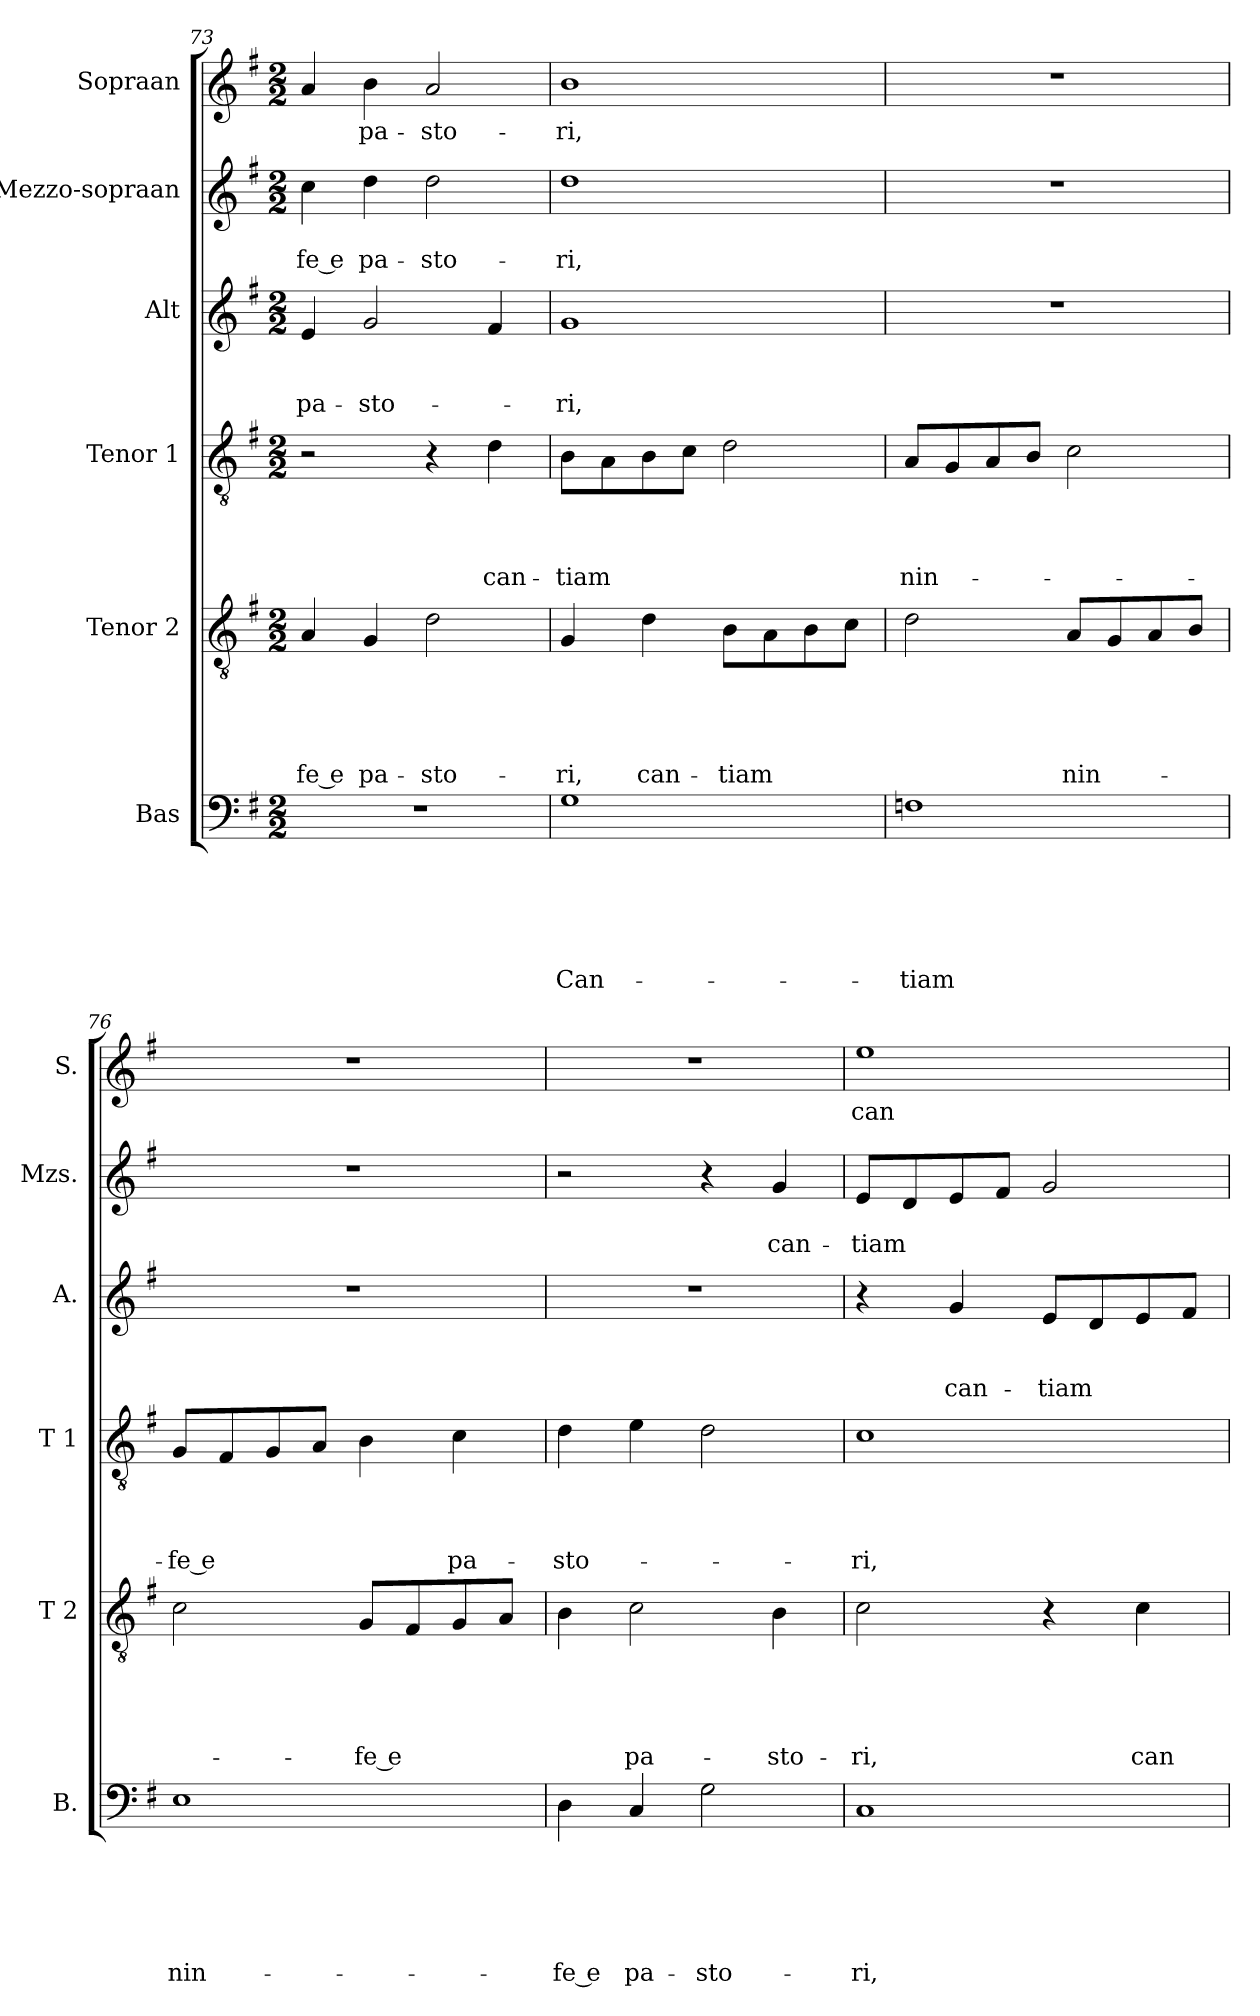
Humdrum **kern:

**kern	**text	**text	**text	**text	**text	**text	**kern	**text	**text	**text	**text	**text	**kern	**text	**text	**text	**text	**kern	**text	**text	**text	**kern	**text	**text	**kern	**text
*part6	*part6	*part6	*part6	*part6	*part6	*part6	*part5	*part5	*part5	*part5	*part5	*part5	*part4	*part4	*part4	*part4	*part4	*part3	*part3	*part3	*part3	*part2	*part2	*part2	*part1	*part1
*staff6	*staff6	*staff6	*staff6	*staff6	*staff6	*staff6	*staff5	*staff5	*staff5	*staff5	*staff5	*staff5	*staff4	*staff4	*staff4	*staff4	*staff4	*staff3	*staff3	*staff3	*staff3	*staff2	*staff2	*staff2	*staff1	*staff1
*I"Bas	*	*	*	*	*	*	*I"Tenor 2	*	*	*	*	*	*I"Tenor 1	*	*	*	*	*I"Alt	*	*	*	*I"Mezzo-sopraan	*	*	*I"Sopraan	*
*I'B.	*	*	*	*	*	*	*I'T 2	*	*	*	*	*	*I'T 1	*	*	*	*	*I'A.	*	*	*	*I'Mzs.	*	*	*I'S.	*
*clefF4	*	*	*	*	*	*	*clefGv2	*	*	*	*	*	*clefGv2	*	*	*	*	*clefG2	*	*	*	*clefG2	*	*	*clefG2	*
*k[f#]	*	*	*	*	*	*	*k[f#]	*	*	*	*	*	*k[f#]	*	*	*	*	*k[f#]	*	*	*	*k[f#]	*	*	*k[f#]	*
*G:	*	*	*	*	*	*	*G:	*	*	*	*	*	*G:	*	*	*	*	*G:	*	*	*	*G:	*	*	*G:	*
*M2/2	*	*	*	*	*	*	*M2/2	*	*	*	*	*	*M2/2	*	*	*	*	*M2/2	*	*	*	*M2/2	*	*	*M2/2	*
=73	=73	=73	=73	=73	=73	=73	=73	=73	=73	=73	=73	=73	=73	=73	=73	=73	=73	=73	=73	=73	=73	=73	=73	=73	=73	=73
!	!	!	!	!	!	!	!	!	!	!	!	!LO:LY:b	!	!	!	!	!	!	!	!	!LO:LY:b	!	!	!LO:LY:b	!	!
1r	.	.	.	.	.	.	4A/	.	.	.	.	-fe e	2r	.	.	.	.	4e/	.	.	pa-	4cc\	.	-fe e	4a/	.
!	!	!	!	!	!	!	!	!	!	!	!	!LO:LY:b	!	!	!	!	!	!	!	!	!LO:LY:b	!	!	!LO:LY:b	!	!LO:LY:b
.	.	.	.	.	.	.	4G/	.	.	.	.	pa-	.	.	.	.	.	2g/	.	.	-sto-	4dd\	.	pa-	4b\	pa-
!	!	!	!	!	!	!	!	!	!	!	!	!LO:LY:b	!	!	!	!	!	!	!	!	!	!	!	!LO:LY:b	!	!LO:LY:b
.	.	.	.	.	.	.	2d\	.	.	.	.	-sto-	4r	.	.	.	.	.	.	.	.	2dd\	.	-sto-	2a/	-sto-
!	!	!	!	!	!	!	!	!	!	!	!	!	!	!	!	!	!LO:LY:b	!	!	!	!	!	!	!	!	!
.	.	.	.	.	.	.	.	.	.	.	.	.	4d\	.	.	.	can-	4f#/	.	.	.	.	.	.	.	.
=74	=74	=74	=74	=74	=74	=74	=74	=74	=74	=74	=74	=74	=74	=74	=74	=74	=74	=74	=74	=74	=74	=74	=74	=74	=74	=74
!	!	!	!	!	!	!LO:LY:b	!	!	!	!	!	!LO:LY:b	!	!	!	!	!LO:LY:b	!	!	!	!LO:LY:b	!	!	!LO:LY:b	!	!LO:LY:b
1G	.	.	.	.	.	Can-	4G/	.	.	.	.	-ri,	8B\L	.	.	.	-tiam	1g	.	.	-ri,	1dd	.	-ri,	1b	-ri,
.	.	.	.	.	.	.	.	.	.	.	.	.	8A\	.	.	.	.	.	.	.	.	.	.	.	.	.
!	!	!	!	!	!	!	!	!	!	!	!	!LO:LY:b	!	!	!	!	!	!	!	!	!	!	!	!	!	!
.	.	.	.	.	.	.	4d\	.	.	.	.	can-	8B\	.	.	.	.	.	.	.	.	.	.	.	.	.
.	.	.	.	.	.	.	.	.	.	.	.	.	8c\J	.	.	.	.	.	.	.	.	.	.	.	.	.
!	!	!	!	!	!	!	!	!	!	!	!	!LO:LY:b	!	!	!	!	!	!	!	!	!	!	!	!	!	!
.	.	.	.	.	.	.	8B\L	.	.	.	.	-tiam	2d\	.	.	.	.	.	.	.	.	.	.	.	.	.
.	.	.	.	.	.	.	8A\	.	.	.	.	.	.	.	.	.	.	.	.	.	.	.	.	.	.	.
.	.	.	.	.	.	.	8B\	.	.	.	.	.	.	.	.	.	.	.	.	.	.	.	.	.	.	.
.	.	.	.	.	.	.	8c\J	.	.	.	.	.	.	.	.	.	.	.	.	.	.	.	.	.	.	.
=75	=75	=75	=75	=75	=75	=75	=75	=75	=75	=75	=75	=75	=75	=75	=75	=75	=75	=75	=75	=75	=75	=75	=75	=75	=75	=75
!	!	!	!	!	!	!LO:LY:b	!	!	!	!	!	!	!	!	!	!	!LO:LY:b	!	!	!	!	!	!	!	!	!
1Fn	.	.	.	.	.	-tiam	2d\	.	.	.	.	.	8A/L	.	.	.	nin-	1r	.	.	.	1r	.	.	1r	.
.	.	.	.	.	.	.	.	.	.	.	.	.	8G/	.	.	.	.	.	.	.	.	.	.	.	.	.
.	.	.	.	.	.	.	.	.	.	.	.	.	8A/	.	.	.	.	.	.	.	.	.	.	.	.	.
.	.	.	.	.	.	.	.	.	.	.	.	.	8B/J	.	.	.	.	.	.	.	.	.	.	.	.	.
!	!	!	!	!	!	!	!	!	!	!	!	!LO:LY:b	!	!	!	!	!	!	!	!	!	!	!	!	!	!
.	.	.	.	.	.	.	8A/L	.	.	.	.	nin-	2c\	.	.	.	.	.	.	.	.	.	.	.	.	.
.	.	.	.	.	.	.	8G/	.	.	.	.	.	.	.	.	.	.	.	.	.	.	.	.	.	.	.
.	.	.	.	.	.	.	8A/	.	.	.	.	.	.	.	.	.	.	.	.	.	.	.	.	.	.	.
.	.	.	.	.	.	.	8B/J	.	.	.	.	.	.	.	.	.	.	.	.	.	.	.	.	.	.	.
=76	=76	=76	=76	=76	=76	=76	=76	=76	=76	=76	=76	=76	=76	=76	=76	=76	=76	=76	=76	=76	=76	=76	=76	=76	=76	=76
!	!	!	!	!	!	!LO:LY:b	!	!	!	!	!	!	!	!	!	!	!LO:LY:b	!	!	!	!	!	!	!	!	!
1E	.	.	.	.	.	nin-	2c\	.	.	.	.	.	8G/L	.	.	.	-fe e	1r	.	.	.	1r	.	.	1r	.
.	.	.	.	.	.	.	.	.	.	.	.	.	8F#/	.	.	.	.	.	.	.	.	.	.	.	.	.
.	.	.	.	.	.	.	.	.	.	.	.	.	8G/	.	.	.	.	.	.	.	.	.	.	.	.	.
.	.	.	.	.	.	.	.	.	.	.	.	.	8A/J	.	.	.	.	.	.	.	.	.	.	.	.	.
!	!	!	!	!	!	!	!	!	!	!	!	!LO:LY:b	!	!	!	!	!	!	!	!	!	!	!	!	!	!
.	.	.	.	.	.	.	8G/L	.	.	.	.	-fe e	4B\	.	.	.	.	.	.	.	.	.	.	.	.	.
.	.	.	.	.	.	.	8F#/	.	.	.	.	.	.	.	.	.	.	.	.	.	.	.	.	.	.	.
!	!	!	!	!	!	!	!	!	!	!	!	!	!	!	!	!	!LO:LY:b	!	!	!	!	!	!	!	!	!
.	.	.	.	.	.	.	8G/	.	.	.	.	.	4c\	.	.	.	pa-	.	.	.	.	.	.	.	.	.
.	.	.	.	.	.	.	8A/J	.	.	.	.	.	.	.	.	.	.	.	.	.	.	.	.	.	.	.
!!LO:PB:g=z
=77	=77	=77	=77	=77	=77	=77	=77	=77	=77	=77	=77	=77	=77	=77	=77	=77	=77	=77	=77	=77	=77	=77	=77	=77	=77	=77
!	!	!	!	!	!	!LO:LY:b	!	!	!	!	!	!	!	!	!	!	!LO:LY:b	!	!	!	!	!	!	!	!	!
4D\	.	.	.	.	.	-fe e	4B\	.	.	.	.	.	4d\	.	.	.	-sto-	1r	.	.	.	2r	.	.	1r	.
!	!	!	!	!	!	!LO:LY:b	!	!	!	!	!	!LO:LY:b	!	!	!	!	!	!	!	!	!	!	!	!	!	!
4C/	.	.	.	.	.	pa-	2c\	.	.	.	.	pa-	4e\	.	.	.	.	.	.	.	.	.	.	.	.	.
!	!	!	!	!	!	!LO:LY:b	!	!	!	!	!	!	!	!	!	!	!	!	!	!	!	!	!	!	!	!
2G\	.	.	.	.	.	-sto-	.	.	.	.	.	.	2d\	.	.	.	.	.	.	.	.	4r	.	.	.	.
!	!	!	!	!	!	!	!	!	!	!	!	!LO:LY:b	!	!	!	!	!	!	!	!	!	!	!	!LO:LY:b	!	!
.	.	.	.	.	.	.	4B\	.	.	.	.	-sto-	.	.	.	.	.	.	.	.	.	4g/	.	can-	.	.
=78	=78	=78	=78	=78	=78	=78	=78	=78	=78	=78	=78	=78	=78	=78	=78	=78	=78	=78	=78	=78	=78	=78	=78	=78	=78	=78
!	!	!	!	!	!	!LO:LY:b	!	!	!	!	!	!LO:LY:b	!	!	!	!	!LO:LY:b	!	!	!	!	!	!	!LO:LY:b	!	!LO:LY:b
1C	.	.	.	.	.	-ri,	2c\	.	.	.	.	-ri,	1c	.	.	.	-ri,	4r	.	.	.	8e/L	.	-tiam	1ee	can-
.	.	.	.	.	.	.	.	.	.	.	.	.	.	.	.	.	.	.	.	.	.	8d/	.	.	.	.
!	!	!	!	!	!	!	!	!	!	!	!	!	!	!	!	!	!	!	!	!	!LO:LY:b	!	!	!	!	!
.	.	.	.	.	.	.	.	.	.	.	.	.	.	.	.	.	.	4g/	.	.	can-	8e/	.	.	.	.
.	.	.	.	.	.	.	.	.	.	.	.	.	.	.	.	.	.	.	.	.	.	8f#/J	.	.	.	.
!	!	!	!	!	!	!	!	!	!	!	!	!	!	!	!	!	!	!	!	!	!LO:LY:b	!	!	!	!	!
.	.	.	.	.	.	.	4r	.	.	.	.	.	.	.	.	.	.	8e/L	.	.	-tiam	2g/	.	.	.	.
.	.	.	.	.	.	.	.	.	.	.	.	.	.	.	.	.	.	8d/	.	.	.	.	.	.	.	.
!	!	!	!	!	!	!	!	!	!	!	!	!LO:LY:b	!	!	!	!	!	!	!	!	!	!	!	!	!	!
.	.	.	.	.	.	.	4c\	.	.	.	.	can-	.	.	.	.	.	8e/	.	.	.	.	.	.	.	.
.	.	.	.	.	.	.	.	.	.	.	.	.	.	.	.	.	.	8f#/J	.	.	.	.	.	.	.	.
=	=	=	=	=	=	=	=	=	=	=	=	=	=	=	=	=	=	=	=	=	=	=	=	=	=	=
*-	*-	*-	*-	*-	*-	*-	*-	*-	*-	*-	*-	*-	*-	*-	*-	*-	*-	*-	*-	*-	*-	*-	*-	*-	*-	*-
